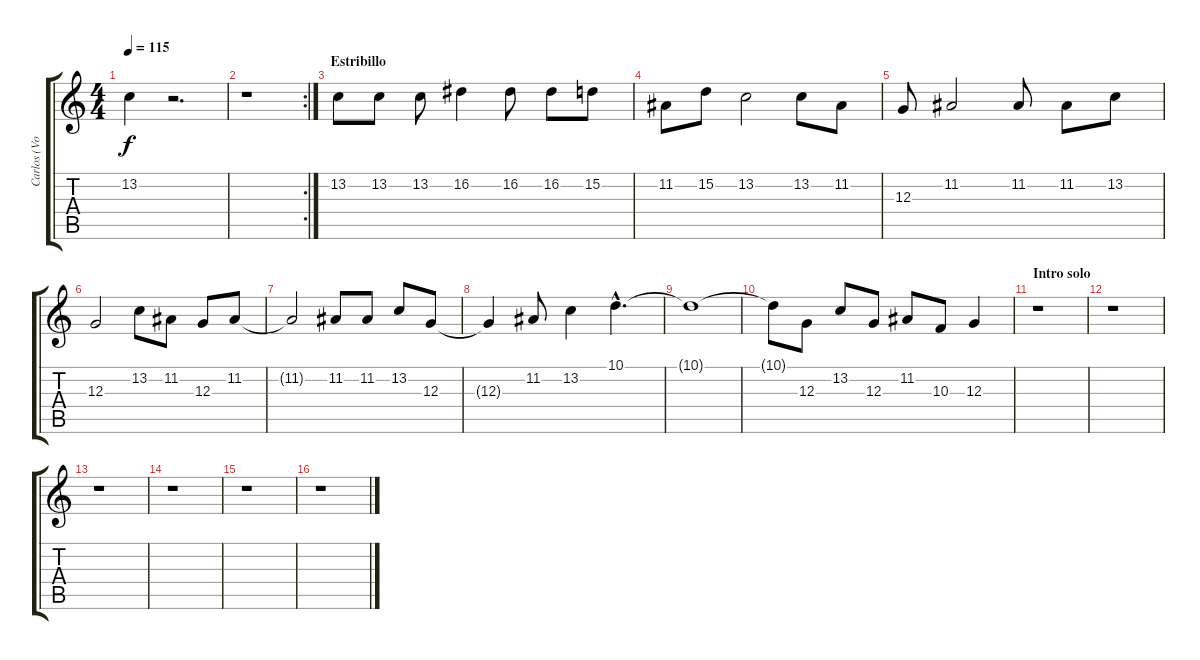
\track ("Carlos (Voz)" "Carlos (Vo") {instrument clarinet}
\staff {score tabs}
\tuning (E4 B3 G3 D3 A2 E2) {hide}
\ts (4 4)
\tempo 115
\clef g2
\ks c
13.2{t}.4{dy f} r.2{d} |
\rc 2
r.1 |
\section ("" "Estribillo")
13.2.8 13.2.8 13.2.8 16.2.4 16.2.8 16.2.8 15.2.8 |
11.2.8 15.2.8 13.2.2 13.2.8 11.2.8 |
12.3.8 11.2.2 11.2.8 11.2.8 13.2.8 |
12.3.2 13.2.8 11.2.8 12.3.8 11.2.8 |
11.2{t}.2 11.2.8 11.2.8 13.2.8 12.3.8 |
12.3{t}.4 11.2.8 13.2.4 10.1{hac}.4{d} |
10.1{t}.1 |
10.1{t}.8 12.3.8 13.2.8 12.3.8 11.2.8 10.3.8 12.3.4 |
\section ("" "Intro solo")
r.1 |
r.1 |
r.1 |
r.1 |
r.1 |
r.1
